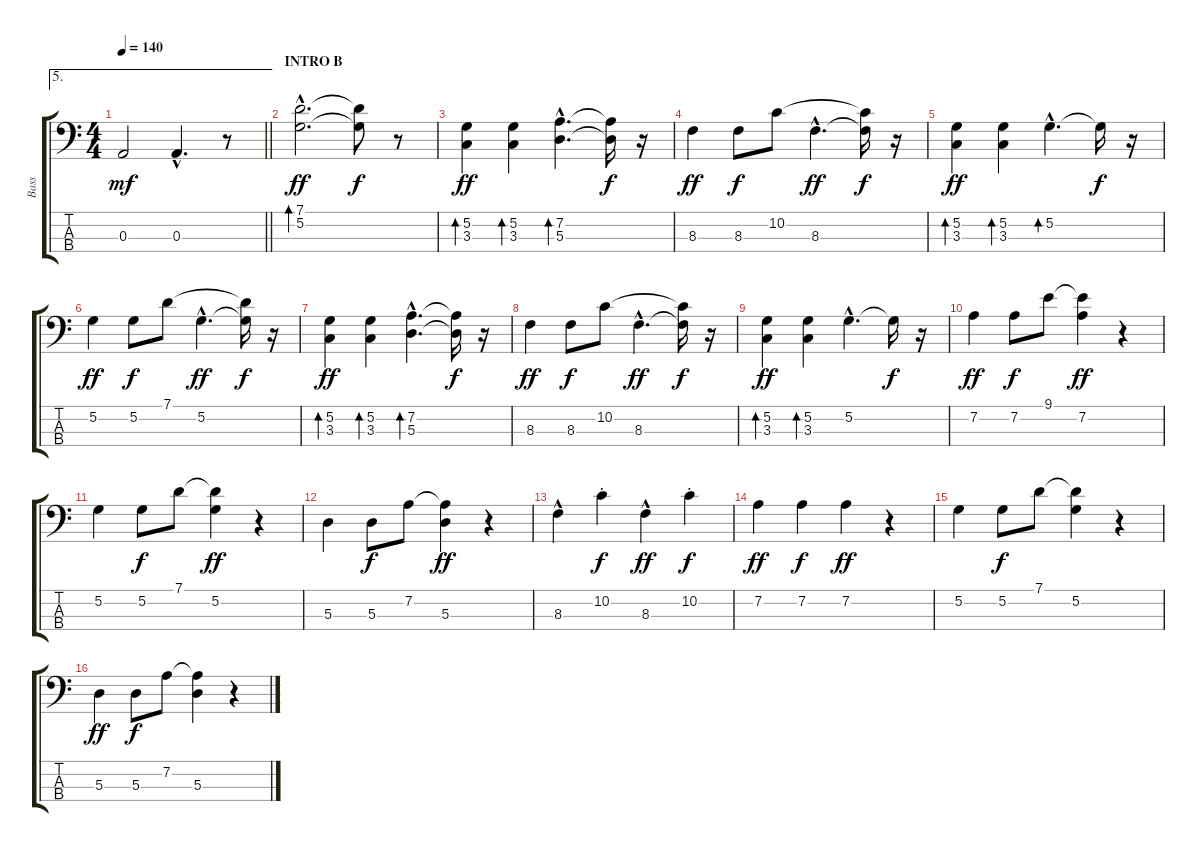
\track ("Bass" "Bass") {instrument electricbassfinger}
\staff {score tabs}
\tuning (G2 D2 A1 E1) {hide}
\ae 5
\ts (4 4)
\tempo 140
\clef f4
\barLineRight lightlight
\ks c
0.3.2{dy mf} 0.3{hac}.4{d} r.8 |
\section ("" "INTRO B")
(7.1{hac} 5.2{hac}).2{d bd 60 dy ff} (7.1{t} 5.2{t}).8{dy f} r.8 |
(5.2 3.3).4{bd 60 dy ff} (5.2 3.3).4{bd 60} (7.2{hac} 5.3{hac}).4{d bd 60} (7.2{t} 5.3{t}).16{dy f} r.16 |
8.3.4{dy ff} 8.3.8{dy f} 10.2.8 8.3{hac}.4{d dy ff} (10.2{t} 8.3{t}).16{dy f} r.16 |
(5.2 3.3).4{bd 60 dy ff} (5.2 3.3).4{bd 60} 5.2{hac}.4{d bd 60} 5.2{t}.16{dy f} r.16 |
5.2.4{dy ff} 5.2.8{dy f} 7.1.8 5.2{hac}.4{d dy ff} (7.1{t} 5.2{t}).16{dy f} r.16 |
(5.2 3.3).4{bd 60 dy ff} (5.2 3.3).4{bd 60} (7.2{hac} 5.3{hac}).4{d bd 60} (7.2{t} 5.3{t}).16{dy f} r.16 |
8.3.4{dy ff} 8.3.8{dy f} 10.2.8 8.3{hac}.4{d dy ff} (10.2{t} 8.3{t}).16{dy f} r.16 |
(5.2 3.3).4{bd 60 dy ff} (5.2 3.3).4{bd 60} 5.2{hac}.4{d} 5.2{t}.16{dy f} r.16 |
7.2.4{dy ff} 7.2.8{dy f} 9.1.8 (9.1{t} 7.2).4{dy ff} r.4 |
5.2.4 5.2.8{dy f} 7.1.8 (7.1{t} 5.2).4{dy ff} r.4 |
5.3.4 5.3.8{dy f} 7.2.8 (7.2{t} 5.3).4{dy ff} r.4 |
8.3{hac}.4 10.2{st}.4{dy f} 8.3{hac}.4{dy ff} 10.2{st}.4{dy f} |
7.2.4{dy ff} 7.2.4{dy f} 7.2.4{dy ff} r.4 |
5.2.4 5.2.8{dy f} 7.1.8 (7.1{t} 5.2).4 r.4 |
5.3.4{dy ff} 5.3.8{dy f} 7.2.8 (7.2{t} 5.3).4 r.4
